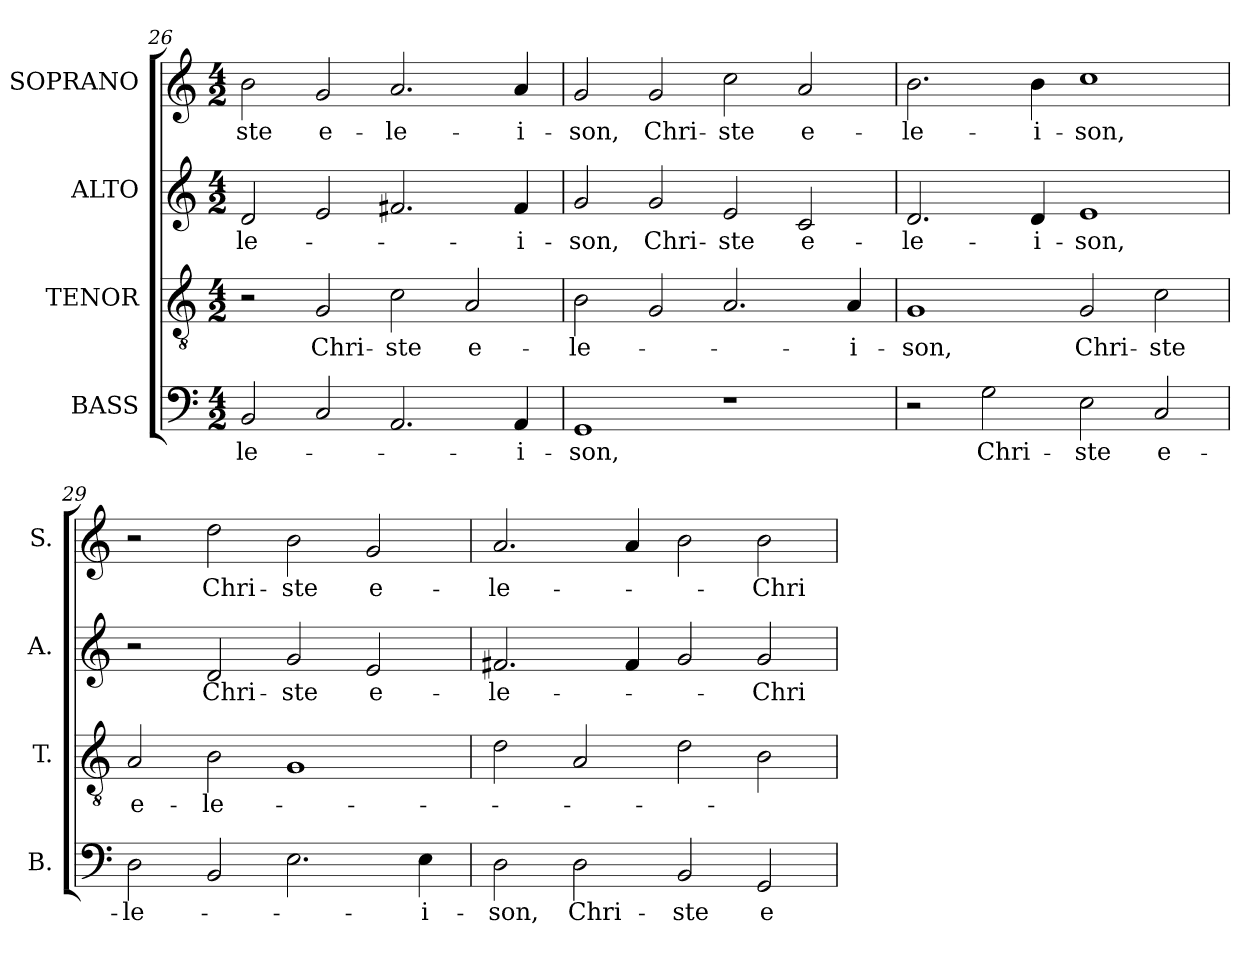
**kern	**text	**kern	**text	**kern	**text	**kern	**text
*part4	*part4	*part3	*part3	*part2	*part2	*part1	*part1
*staff4	*staff4	*staff3	*staff3	*staff2	*staff2	*staff1	*staff1
*I"BASS	*	*I"TENOR	*	*I"ALTO	*	*I"SOPRANO	*
*I'B.	*	*I'T.	*	*I'A.	*	*I'S.	*
!!LO:LB:g=z
*clefF4	*	*clefGv2	*	*clefG2	*	*clefG2	*
*	*	*ITrd7c12	*	*	*	*	*
*k[]	*	*k[]	*	*k[]	*	*k[]	*
*C:	*	*C:	*	*C:	*	*C:	*
*M4/2	*	*M4/2	*	*M4/2	*	*M4/2	*
=26	=26	=26	=26	=26	=26	=26	=26
!	!LO:LY:b:color=#000000	!	!	!	!	!	!
!	!	!	!	!	!LO:LY:b:color=#000000	!	!
!	!	!	!	!	!	!	!LO:LY:b:color=#000000
2BBi/	-le-	2r	.	2di/	-le-	2bi\	-ste
!	!	!	!LO:LY:b:color=#000000	!	!	!	!
!	!	!	!	!	!	!	!LO:LY:b:color=#000000
2Ci/	.	2GGi/	Chri-	2ei/	.	2gi/	e-
!	!	!	!LO:LY:b:color=#000000	!	!	!	!
!	!	!	!	!	!	!	!LO:LY:b:color=#000000
2.AAi/	.	2Ci\	-ste	2.f#Xi/	.	2.ai/	-le-
!	!	!	!LO:LY:b:color=#000000	!	!	!	!
.	.	2AAi/	e-	.	.	.	.
!	!LO:LY:b:color=#000000	!	!	!	!	!	!
!	!	!	!	!	!LO:LY:b:color=#000000	!	!
!	!	!	!	!	!	!	!LO:LY:b:color=#000000
4AAi/	-i-	.	.	4f#i/	-i-	4ai/	-i-
=27	=27	=27	=27	=27	=27	=27	=27
!	!LO:LY:b:color=#000000	!	!	!	!	!	!
!	!	!	!LO:LY:b:color=#000000	!	!	!	!
!	!	!	!	!	!LO:LY:b:color=#000000	!	!
!	!	!	!	!	!	!	!LO:LY:b:color=#000000
1GGi	-son,	2BBi\	-le-	2gi/	-son,	2gi/	-son,
!	!	!	!	!	!LO:LY:b:color=#000000	!	!
!	!	!	!	!	!	!	!LO:LY:b:color=#000000
.	.	2GGi/	.	2gi/	Chri-	2gi/	Chri-
!	!	!	!	!	!LO:LY:b:color=#000000	!	!
!	!	!	!	!	!	!	!LO:LY:b:color=#000000
1r	.	2.AAi/	.	2ei/	-ste	2cci\	-ste
!	!	!	!	!	!LO:LY:b:color=#000000	!	!
!	!	!	!	!	!	!	!LO:LY:b:color=#000000
.	.	.	.	2ci/	e-	2ai/	e-
!	!	!	!LO:LY:b:color=#000000	!	!	!	!
.	.	4AAi/	-i-	.	.	.	.
=28	=28	=28	=28	=28	=28	=28	=28
!	!	!	!LO:LY:b:color=#000000	!	!	!	!
!	!	!	!	!	!LO:LY:b:color=#000000	!	!
!	!	!	!	!	!	!	!LO:LY:b:color=#000000
2r	.	1GGi	-son,	2.di/	-le-	2.bi\	-le-
!	!LO:LY:b:color=#000000	!	!	!	!	!	!
2Gi\	Chri-	.	.	.	.	.	.
!	!	!	!	!	!LO:LY:b:color=#000000	!	!
!	!	!	!	!	!	!	!LO:LY:b:color=#000000
.	.	.	.	4di/	-i-	4bi\	-i-
!	!LO:LY:b:color=#000000	!	!	!	!	!	!
!	!	!	!LO:LY:b:color=#000000	!	!	!	!
!	!	!	!	!	!LO:LY:b:color=#000000	!	!
!	!	!	!	!	!	!	!LO:LY:b:color=#000000
2Ei\	-ste	2GGi/	Chri-	1ei	-son,	1cci	-son,
!	!LO:LY:b:color=#000000	!	!	!	!	!	!
!	!	!	!LO:LY:b:color=#000000	!	!	!	!
2Ci/	e-	2Ci\	-ste	.	.	.	.
=29	=29	=29	=29	=29	=29	=29	=29
!	!LO:LY:b:color=#000000	!	!	!	!	!	!
!	!	!	!LO:LY:b:color=#000000	!	!	!	!
2Di\	-le-	2AAi/	e-	2r	.	2r	.
!	!	!	!LO:LY:b:color=#000000	!	!	!	!
!	!	!	!	!	!LO:LY:b:color=#000000	!	!
!	!	!	!	!	!	!	!LO:LY:b:color=#000000
2BBi/	.	2BBi\	-le-	2di/	Chri-	2ddi\	Chri-
!	!	!	!	!	!LO:LY:b:color=#000000	!	!
!	!	!	!	!	!	!	!LO:LY:b:color=#000000
2.Ei\	.	1GGi	.	2gi/	-ste	2bi\	-ste
!	!	!	!	!	!LO:LY:b:color=#000000	!	!
!	!	!	!	!	!	!	!LO:LY:b:color=#000000
.	.	.	.	2ei/	e-	2gi/	e-
!	!LO:LY:b:color=#000000	!	!	!	!	!	!
4Ei\	-i-	.	.	.	.	.	.
=30	=30	=30	=30	=30	=30	=30	=30
!	!LO:LY:b:color=#000000	!	!	!	!	!	!
!	!	!	!	!	!LO:LY:b:color=#000000	!	!
!	!	!	!	!	!	!	!LO:LY:b:color=#000000
2Di\	-son,	2Di\	.	2.f#Xi/	-le-	2.ai/	-le-
!	!LO:LY:b:color=#000000	!	!	!	!	!	!
2Di\	Chri-	2AAi/	.	.	.	.	.
.	.	.	.	4f#i/	.	4ai/	.
!	!LO:LY:b:color=#000000	!	!	!	!	!	!
2BBi/	-ste	2Di\	.	2gi/	.	2bi\	.
!	!LO:LY:b:color=#000000	!	!	!	!	!	!
!	!	!	!	!	!LO:LY:b:color=#000000	!	!
!	!	!	!	!	!	!	!LO:LY:b:color=#000000
2GGi/	e-	2BBi\	.	2gi/	-Chri-	2bi\	-Chri-
=	=	=	=	=	=	=	=
*-	*-	*-	*-	*-	*-	*-	*-
